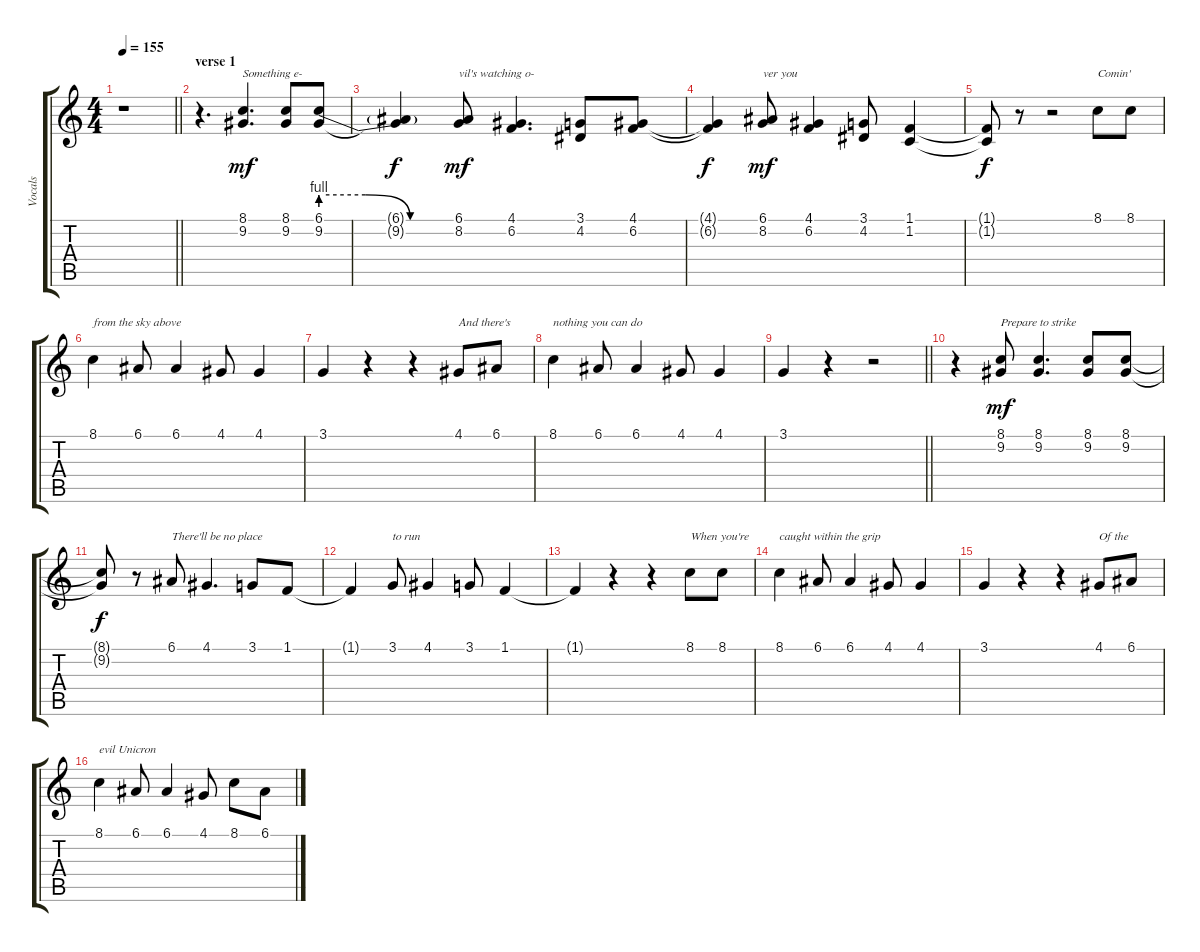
\track ("Vocals" "Vocals") {instrument brasssection}
\staff {score tabs}
\tuning (E4 B3 G3 D3 A2 E2) {hide}
\ts (4 4)
\tempo 155
\clef g2
\barLineRight lightlight
\ks c
r.1{dy f} |
\section ("" "verse 1")
r.4{d} (8.1 9.2).4{d txt "Something e-" dy mf} (8.1 9.2).8 (6.1{be (custom 0 4 20 4 40 0 60 0)} 9.2).8 |
(6.1{t} 9.2{t}).4{dy f} (6.1 8.2).8{txt "vil's watching o-" dy mf} (4.1 6.2).4{d} (3.1 4.2).8 (4.1 6.2).8 |
(4.1{t} 6.2{t}).4{dy f} (6.1 8.2).8{txt "ver you" dy mf} (4.1 6.2).4 (3.1 4.2).8 (1.1 1.2).4 |
(1.1{t} 1.2{t}).8{dy f} r.8 r.2 8.1.8{txt "Comin' "} 8.1.8 |
8.1.4{txt "from the sky above"} 6.1.8 6.1.4 4.1.8 4.1.4 |
3.1.4 r.4 r.4 4.1.8{txt "And there's"} 6.1.8 |
8.1.4{txt "nothing you can do"} 6.1.8 6.1.4 4.1.8 4.1.4 |
\barLineRight lightlight
3.1.4 r.4 r.2 |
\section ("" "")
r.4 (8.1 9.2).8{txt "Prepare to strike" dy mf} (8.1 9.2).4{d} (8.1 9.2).8 (8.1 9.2).8 |
(8.1{t} 9.2{t}).8{dy f} r.8 6.1.8{txt "There'll be no place"} 4.1.4{d} 3.1.8 1.1.8 |
1.1{t}.4 3.1.8{txt "to run"} 4.1.4 3.1.8 1.1.4 |
1.1{t}.4 r.4 r.4 8.1.8{txt "When you're"} 8.1.8 |
8.1.4{txt "caught within the grip"} 6.1.8 6.1.4 4.1.8 4.1.4 |
3.1.4 r.4 r.4 4.1.8{txt "Of the"} 6.1.8 |
8.1.4{txt "evil Unicron"} 6.1.8 6.1.4 4.1.8 8.1.8 6.1.8
